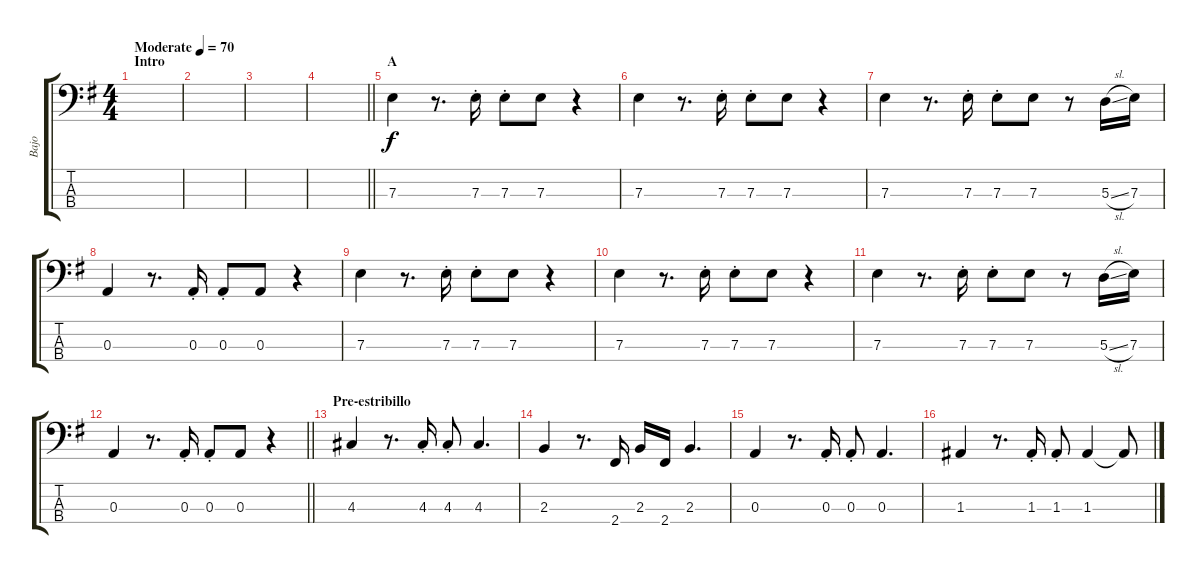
\track ("Bajo" "Bajo") {instrument electricbassfinger}
\staff {score tabs}
\tuning (G2 D2 A1 E1) {hide}
\ts (4 4)
\section ("" "Intro")
\tempo (70 "Moderate")
\clef f4
\ks g
|
|
|
\barLineRight lightlight
|
\section ("" "A")
7.3.4 r.8{d} 7.3{st}.16 7.3{st}.8 7.3.8 r.4 |
7.3.4 r.8{d} 7.3{st}.16 7.3{st}.8 7.3.8 r.4 |
7.3.4 r.8{d} 7.3{st}.16 7.3{st}.8 7.3.8 r.8 5.3{sl}.16 7.3.16 |
0.3.4 r.8{d} 0.3{st}.16 0.3{st}.8 0.3.8 r.4 |
7.3.4 r.8{d} 7.3{st}.16 7.3{st}.8 7.3.8 r.4 |
7.3.4 r.8{d} 7.3{st}.16 7.3{st}.8 7.3.8 r.4 |
7.3.4 r.8{d} 7.3{st}.16 7.3{st}.8 7.3.8 r.8 5.3{sl}.16 7.3.16 |
\barLineRight lightlight
0.3.4 r.8{d} 0.3{st}.16 0.3{st}.8 0.3.8 r.4 |
\section ("" "Pre-estribillo")
4.3.4 r.8{d} 4.3{st}.16 4.3{st}.8 4.3.4{d} |
2.3.4 r.8{d} 2.4.16 2.3.16 2.4.16 2.3.4{d} |
0.3.4 r.8{d} 0.3{st}.16 0.3{st}.8 0.3.4{d} |
1.3.4 r.8{d} 1.3{st}.16 1.3{st}.8 1.3.4 1.3{ss t}.8
